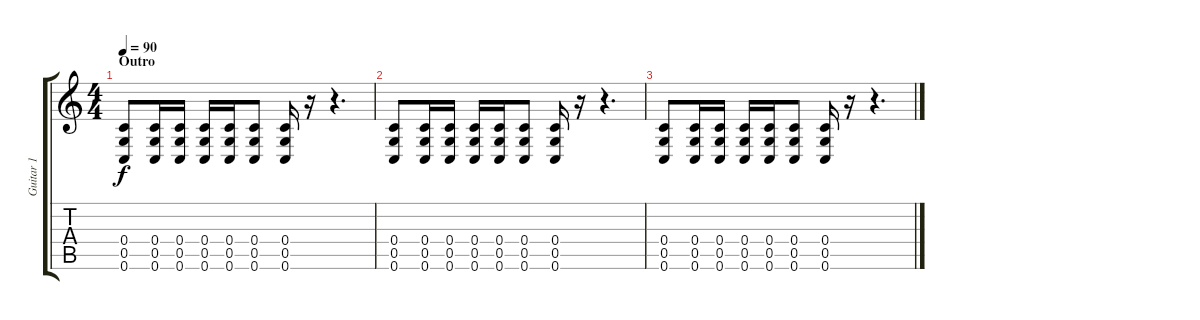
\track ("Guitar 1" "Guitar 1") {instrument acousticguitarsteel}
\staff {score tabs}
\tuning (D4 A3 F3 C3 G2 C2) {hide}
\ts (4 4)
\section ("" "Outro")
\tempo 90
\clef g2
\ks c
(0.4 0.5 0.6).8{dy f} (0.4 0.5 0.6).16 (0.4 0.5 0.6).16 (0.4 0.5 0.6).16 (0.4 0.5 0.6).16 (0.4 0.5 0.6).8 (0.4 0.5 0.6).16 r.16 r.4{d} |
(0.4 0.5 0.6).8 (0.4 0.5 0.6).16 (0.4 0.5 0.6).16 (0.4 0.5 0.6).16 (0.4 0.5 0.6).16 (0.4 0.5 0.6).8 (0.4 0.5 0.6).16 r.16 r.4{d} |
(0.4 0.5 0.6).8 (0.4 0.5 0.6).16 (0.4 0.5 0.6).16 (0.4 0.5 0.6).16 (0.4 0.5 0.6).16 (0.4 0.5 0.6).8 (0.4 0.5 0.6).16 r.16 r.4{d}
